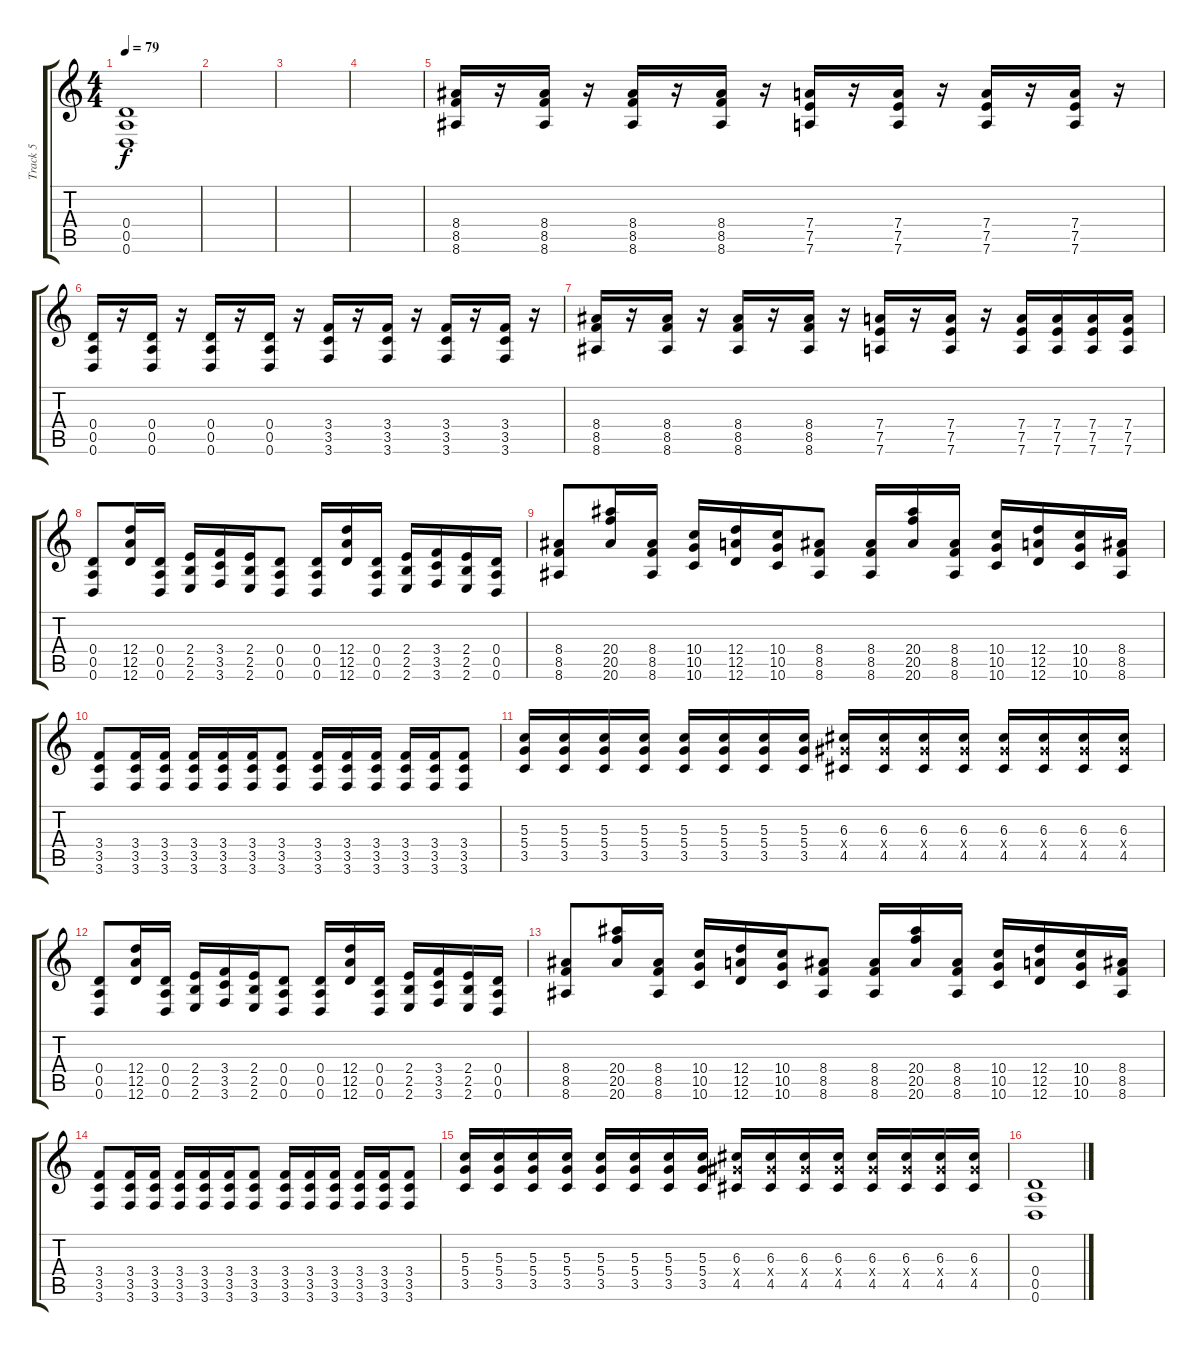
\track ("Track 5" "Track 5") {instrument overdrivenguitar}
\staff {score tabs}
\tuning (E4 B3 G3 D3 A2 D2) {hide}
\ts (4 4)
\tempo 79
\clef g2
\ks c
(0.4 0.5 0.6).1{dy f} |
|
|
|
(8.4 8.5 8.6).16 r.16 (8.4 8.5 8.6).16 r.16 (8.4 8.5 8.6).16 r.16 (8.4 8.5 8.6).16 r.16 (7.4 7.5 7.6).16 r.16 (7.4 7.5 7.6).16 r.16 (7.4 7.5 7.6).16 r.16 (7.4 7.5 7.6).16 r.16 |
(0.4 0.5 0.6).16 r.16 (0.4 0.5 0.6).16 r.16 (0.4 0.5 0.6).16 r.16 (0.4 0.5 0.6).16 r.16 (3.4 3.5 3.6).16 r.16 (3.4 3.5 3.6).16 r.16 (3.4 3.5 3.6).16 r.16 (3.4 3.5 3.6).16 r.16 |
(8.4 8.5 8.6).16 r.16 (8.4 8.5 8.6).16 r.16 (8.4 8.5 8.6).16 r.16 (8.4 8.5 8.6).16 r.16 (7.4 7.5 7.6).16 r.16 (7.4 7.5 7.6).16 r.16 (7.4 7.5 7.6).16 (7.4 7.5 7.6).16 (7.4 7.5 7.6).16 (7.4 7.5 7.6).16 |
(0.4 0.5 0.6).8 (12.4 12.5 12.6).16 (0.4 0.5 0.6).16 (2.4 2.5 2.6).16 (3.4 3.5 3.6).16 (2.4 2.5 2.6).16 (0.4 0.5 0.6).8 (0.4 0.5 0.6).16 (12.4 12.5 12.6).16 (0.4 0.5 0.6).16 (2.4 2.5 2.6).16 (3.4 3.5 3.6).16 (2.4 2.5 2.6).16 (0.4 0.5 0.6).16 |
(8.4 8.5 8.6).8 (20.4 20.5 20.6).16 (8.4 8.5 8.6).16 (10.4 10.5 10.6).16 (12.4 12.5 12.6).16 (10.4 10.5 10.6).16 (8.4 8.5 8.6).8 (8.4 8.5 8.6).16 (20.4 20.5 20.6).16 (8.4 8.5 8.6).16 (10.4 10.5 10.6).16 (12.4 12.5 12.6).16 (10.4 10.5 10.6).16 (8.4 8.5 8.6).16 |
(3.4 3.5 3.6).8 (3.4 3.5 3.6).16 (3.4 3.5 3.6).16 (3.4 3.5 3.6).16 (3.4 3.5 3.6).16 (3.4 3.5 3.6).16 (3.4 3.5 3.6).8 (3.4 3.5 3.6).16 (3.4 3.5 3.6).16 (3.4 3.5 3.6).16 (3.4 3.5 3.6).16 (3.4 3.5 3.6).16 (3.4 3.5 3.6).8 |
(5.3 5.4 3.5).16 (5.3 5.4 3.5).16 (5.3 5.4 3.5).16 (5.3 5.4 3.5).16 (5.3 5.4 3.5).16 (5.3 5.4 3.5).16 (5.3 5.4 3.5).16 (5.3 5.4 3.5).16 (6.3 6.4{x} 4.5).16 (6.3 6.4{x} 4.5).16 (6.3 6.4{x} 4.5).16 (6.3 6.4{x} 4.5).16 (6.3 6.4{x} 4.5).16 (6.3 6.4{x} 4.5).16 (6.3 6.4{x} 4.5).16 (6.3 6.4{x} 4.5).16 |
(0.4 0.5 0.6).8 (12.4 12.5 12.6).16 (0.4 0.5 0.6).16 (2.4 2.5 2.6).16 (3.4 3.5 3.6).16 (2.4 2.5 2.6).16 (0.4 0.5 0.6).8 (0.4 0.5 0.6).16 (12.4 12.5 12.6).16 (0.4 0.5 0.6).16 (2.4 2.5 2.6).16 (3.4 3.5 3.6).16 (2.4 2.5 2.6).16 (0.4 0.5 0.6).16 |
(8.4 8.5 8.6).8 (20.4 20.5 20.6).16 (8.4 8.5 8.6).16 (10.4 10.5 10.6).16 (12.4 12.5 12.6).16 (10.4 10.5 10.6).16 (8.4 8.5 8.6).8 (8.4 8.5 8.6).16 (20.4 20.5 20.6).16 (8.4 8.5 8.6).16 (10.4 10.5 10.6).16 (12.4 12.5 12.6).16 (10.4 10.5 10.6).16 (8.4 8.5 8.6).16 |
(3.4 3.5 3.6).8 (3.4 3.5 3.6).16 (3.4 3.5 3.6).16 (3.4 3.5 3.6).16 (3.4 3.5 3.6).16 (3.4 3.5 3.6).16 (3.4 3.5 3.6).8 (3.4 3.5 3.6).16 (3.4 3.5 3.6).16 (3.4 3.5 3.6).16 (3.4 3.5 3.6).16 (3.4 3.5 3.6).16 (3.4 3.5 3.6).8 |
(5.3 5.4 3.5).16 (5.3 5.4 3.5).16 (5.3 5.4 3.5).16 (5.3 5.4 3.5).16 (5.3 5.4 3.5).16 (5.3 5.4 3.5).16 (5.3 5.4 3.5).16 (5.3 5.4 3.5).16 (6.3 6.4{x} 4.5).16 (6.3 6.4{x} 4.5).16 (6.3 6.4{x} 4.5).16 (6.3 6.4{x} 4.5).16 (6.3 6.4{x} 4.5).16 (6.3 6.4{x} 4.5).16 (6.3 6.4{x} 4.5).16 (6.3 6.4{x} 4.5).16 |
(0.4 0.5 0.6).1
